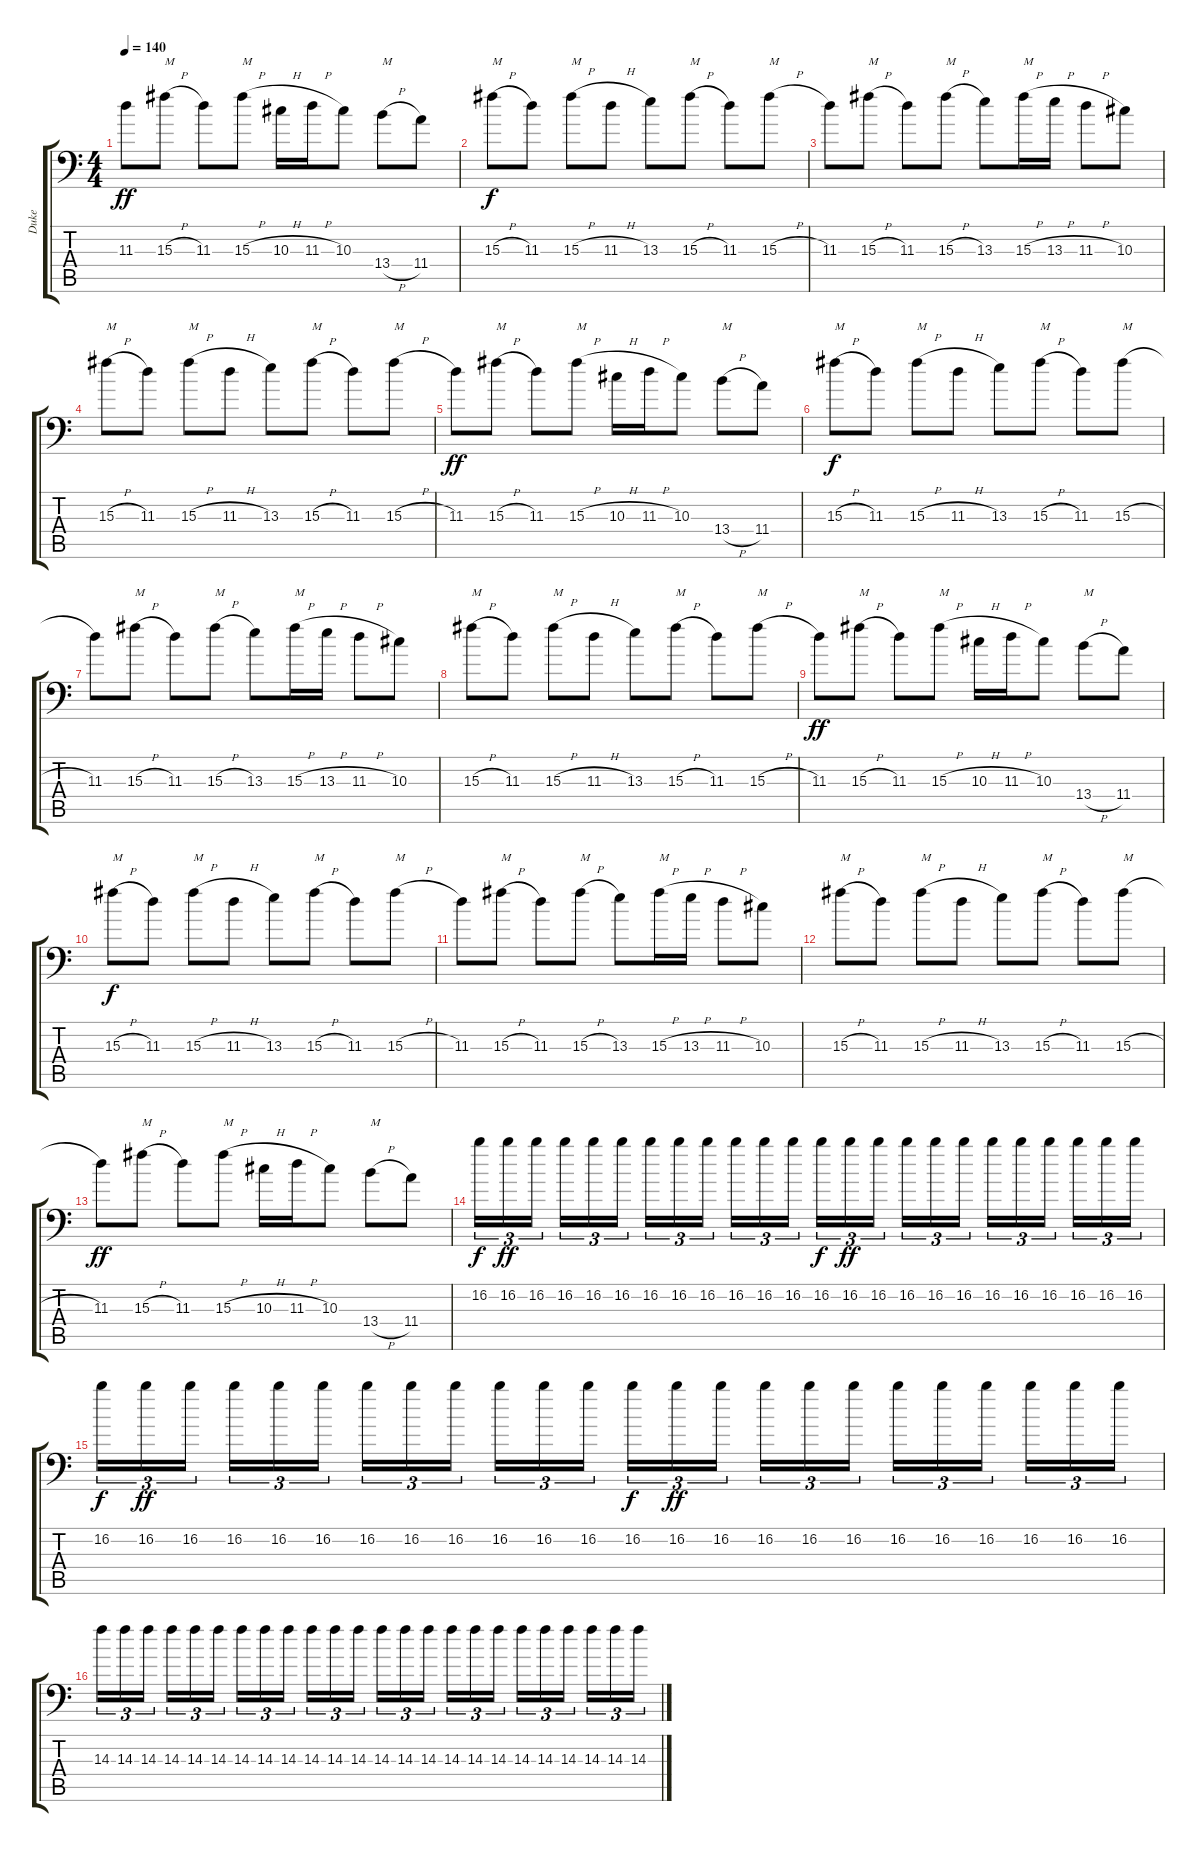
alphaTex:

\track ("Duke" "Duke") {instrument overdrivenguitar}
\staff {score tabs}
\tuning (C4 G3 Eb3 Bb2 F2 Bb1) {hide}
\ts (4 4)
\tempo 140
\clef f4
\ks c
11.3.8{dy ff} 15.3{h}.8{txt "M"} 11.3.8 15.3{h}.8{txt "M"} 10.3{h}.16 11.3{h}.16 10.3.8 13.4{h}.8{txt "M"} 11.4.8 |
15.3{h}.8{txt "М" dy f} 11.3.8 15.3{h}.8{txt "М"} 11.3{h}.8 13.3.8 15.3{h}.8{txt "М"} 11.3.8 15.3{h}.8{txt "М"} |
11.3.8 15.3{h}.8{txt "M"} 11.3.8 15.3{h}.8{txt "M"} 13.3.8 15.3{h}.16{txt "M"} 13.3{h}.16 11.3{h}.8 10.3.8 |
15.3{h}.8{txt "М"} 11.3.8 15.3{h}.8{txt "М"} 11.3{h}.8 13.3.8 15.3{h}.8{txt "М"} 11.3.8 15.3{h}.8{txt "М"} |
11.3.8{dy ff} 15.3{h}.8{txt "M"} 11.3.8 15.3{h}.8{txt "M"} 10.3{h}.16 11.3{h}.16 10.3.8 13.4{h}.8{txt "M"} 11.4.8 |
15.3{h}.8{txt "М" dy f} 11.3.8 15.3{h}.8{txt "М"} 11.3{h}.8 13.3.8 15.3{h}.8{txt "М"} 11.3.8 15.3{h}.8{txt "М"} |
11.3.8 15.3{h}.8{txt "M"} 11.3.8 15.3{h}.8{txt "M"} 13.3.8 15.3{h}.16{txt "M"} 13.3{h}.16 11.3{h}.8 10.3.8 |
15.3{h}.8{txt "М"} 11.3.8 15.3{h}.8{txt "М"} 11.3{h}.8 13.3.8 15.3{h}.8{txt "М"} 11.3.8 15.3{h}.8{txt "М"} |
11.3.8{dy ff} 15.3{h}.8{txt "M"} 11.3.8 15.3{h}.8{txt "M"} 10.3{h}.16 11.3{h}.16 10.3.8 13.4{h}.8{txt "M"} 11.4.8 |
15.3{h}.8{txt "М" dy f} 11.3.8 15.3{h}.8{txt "М"} 11.3{h}.8 13.3.8 15.3{h}.8{txt "М"} 11.3.8 15.3{h}.8{txt "М"} |
11.3.8 15.3{h}.8{txt "M"} 11.3.8 15.3{h}.8{txt "M"} 13.3.8 15.3{h}.16{txt "M"} 13.3{h}.16 11.3{h}.8 10.3.8 |
15.3{h}.8{txt "М"} 11.3.8 15.3{h}.8{txt "М"} 11.3{h}.8 13.3.8 15.3{h}.8{txt "М"} 11.3.8 15.3{h}.8{txt "М"} |
11.3.8{dy ff} 15.3{h}.8{txt "M"} 11.3.8 15.3{h}.8{txt "M"} 10.3{h}.16 11.3{h}.16 10.3.8 13.4{h}.8{txt "M"} 11.4.8 |
16.2.16{tu (3 2) dy f} 16.2.16{tu (3 2) dy ff} 16.2.16{tu (3 2) beam splitsecondary} 16.2.16{tu (3 2)} 16.2.16{tu (3 2)} 16.2.16{tu (3 2)} 16.2.16{tu (3 2)} 16.2.16{tu (3 2)} 16.2.16{tu (3 2) beam splitsecondary} 16.2.16{tu (3 2)} 16.2.16{tu (3 2)} 16.2.16{tu (3 2)} 16.2.16{tu (3 2) dy f} 16.2.16{tu (3 2) dy ff} 16.2.16{tu (3 2) beam splitsecondary} 16.2.16{tu (3 2)} 16.2.16{tu (3 2)} 16.2.16{tu (3 2)} 16.2.16{tu (3 2)} 16.2.16{tu (3 2)} 16.2.16{tu (3 2) beam splitsecondary} 16.2.16{tu (3 2)} 16.2.16{tu (3 2)} 16.2.16{tu (3 2)} |
16.2.16{tu (3 2) dy f} 16.2.16{tu (3 2) dy ff} 16.2.16{tu (3 2) beam splitsecondary} 16.2.16{tu (3 2)} 16.2.16{tu (3 2)} 16.2.16{tu (3 2)} 16.2.16{tu (3 2)} 16.2.16{tu (3 2)} 16.2.16{tu (3 2) beam splitsecondary} 16.2.16{tu (3 2)} 16.2.16{tu (3 2)} 16.2.16{tu (3 2)} 16.2.16{tu (3 2) dy f} 16.2.16{tu (3 2) dy ff} 16.2.16{tu (3 2) beam splitsecondary} 16.2.16{tu (3 2)} 16.2.16{tu (3 2)} 16.2.16{tu (3 2)} 16.2.16{tu (3 2)} 16.2.16{tu (3 2)} 16.2.16{tu (3 2) beam splitsecondary} 16.2.16{tu (3 2)} 16.2.16{tu (3 2)} 16.2.16{tu (3 2)} |
14.3.16{tu (3 2)} 14.3.16{tu (3 2)} 14.3.16{tu (3 2) beam splitsecondary} 14.3.16{tu (3 2)} 14.3.16{tu (3 2)} 14.3.16{tu (3 2)} 14.3.16{tu (3 2)} 14.3.16{tu (3 2)} 14.3.16{tu (3 2) beam splitsecondary} 14.3.16{tu (3 2)} 14.3.16{tu (3 2)} 14.3.16{tu (3 2)} 14.3.16{tu (3 2)} 14.3.16{tu (3 2)} 14.3.16{tu (3 2) beam splitsecondary} 14.3.16{tu (3 2)} 14.3.16{tu (3 2)} 14.3.16{tu (3 2)} 14.3.16{tu (3 2)} 14.3.16{tu (3 2)} 14.3.16{tu (3 2) beam splitsecondary} 14.3.16{tu (3 2)} 14.3.16{tu (3 2)} 14.3.16{tu (3 2)}
